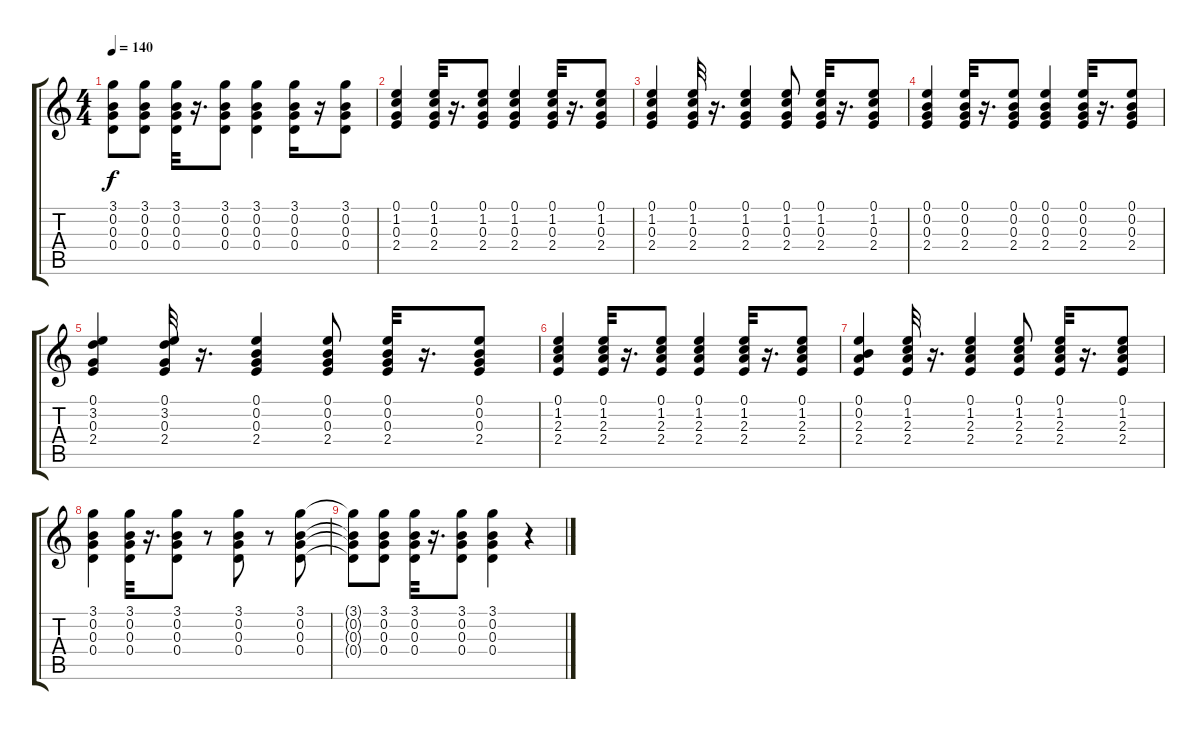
\track "" {instrument acousticguitarnylon}
\staff {score tabs}
\tuning (E4 B3 G3 D3 A2 E2) {hide}
\ts (4 4)
\tempo 140
\clef g2
\ks c
(3.1{t} 0.2{t} 0.3{t} 0.4{t}).8{dy f} (3.1 0.2 0.3 0.4).8{volume 9} (3.1 0.2 0.3 0.4).32 r.16{d} (3.1 0.2 0.3 0.4).8 (3.1 0.2 0.3 0.4).4 (3.1 0.2 0.3 0.4).16 r.16 (3.1 0.2 0.3 0.4).8 |
(0.1 1.2 0.3 2.4).4 (0.1 1.2 0.3 2.4).32 r.16{d} (0.1 1.2 0.3 2.4).8 (0.1 1.2 0.3 2.4).4{volume 9} (0.1 1.2 0.3 2.4).32 r.16{d} (0.1 1.2 0.3 2.4).8 |
(0.1 1.2 0.3 2.4).4 (0.1 1.2 0.3 2.4).32 r.16{d} (0.1 1.2 0.3 2.4).4 (0.1 1.2 0.3 2.4).8{volume 8} (0.1 1.2 0.3 2.4).32 r.16{d} (0.1 1.2 0.3 2.4).8 |
(0.1 0.2 0.3 2.4).4 (0.1 0.2 0.3 2.4).32 r.16{d} (0.1 0.2 0.3 2.4).8 (0.1 0.2 0.3 2.4).4 (0.1 0.2 0.3 2.4).32{volume 8} r.16{d} (0.1 0.2 0.3 2.4).8 |
(0.1 3.2 0.3 2.4).4 (0.1 3.2 0.3 2.4).32 r.16{d} (0.1 0.2 0.3 2.4).4 (0.1 0.2 0.3 2.4).8 (0.1 0.2 0.3 2.4).32{volume 7} r.16{d} (0.1 0.2 0.3 2.4).8 |
(0.1 1.2 2.3 2.4).4 (0.1 1.2 2.3 2.4).32 r.16{d} (0.1 1.2 2.3 2.4).8 (0.1 1.2 2.3 2.4).4{volume 6} (0.1 1.2 2.3 2.4).32 r.16{d} (0.1 1.2 2.3 2.4).8 |
(0.1 0.2 2.3 2.4).4 (0.1 1.2 2.3 2.4).32 r.16{d} (0.1 1.2 2.3 2.4).4 (0.1 1.2 2.3 2.4).8{volume 6} (0.1 1.2 2.3 2.4).32 r.16{d} (0.1 1.2 2.3 2.4).8 |
(3.1 0.2 0.3 0.4).4 (3.1 0.2 0.3 0.4).32 r.16{d} (3.1 0.2 0.3 0.4).8 r.8 (3.1 0.2 0.3 0.4).8{volume 5} r.8 (3.1 0.2 0.3 0.4).8 |
(3.1{t} 0.2{t} 0.3{t} 0.4{t}).8 (3.1 0.2 0.3 0.4).8 (3.1 0.2 0.3 0.4).32 r.16{d} (3.1 0.2 0.3 0.4).8 (3.1 0.2 0.3 0.4).4 r.4
